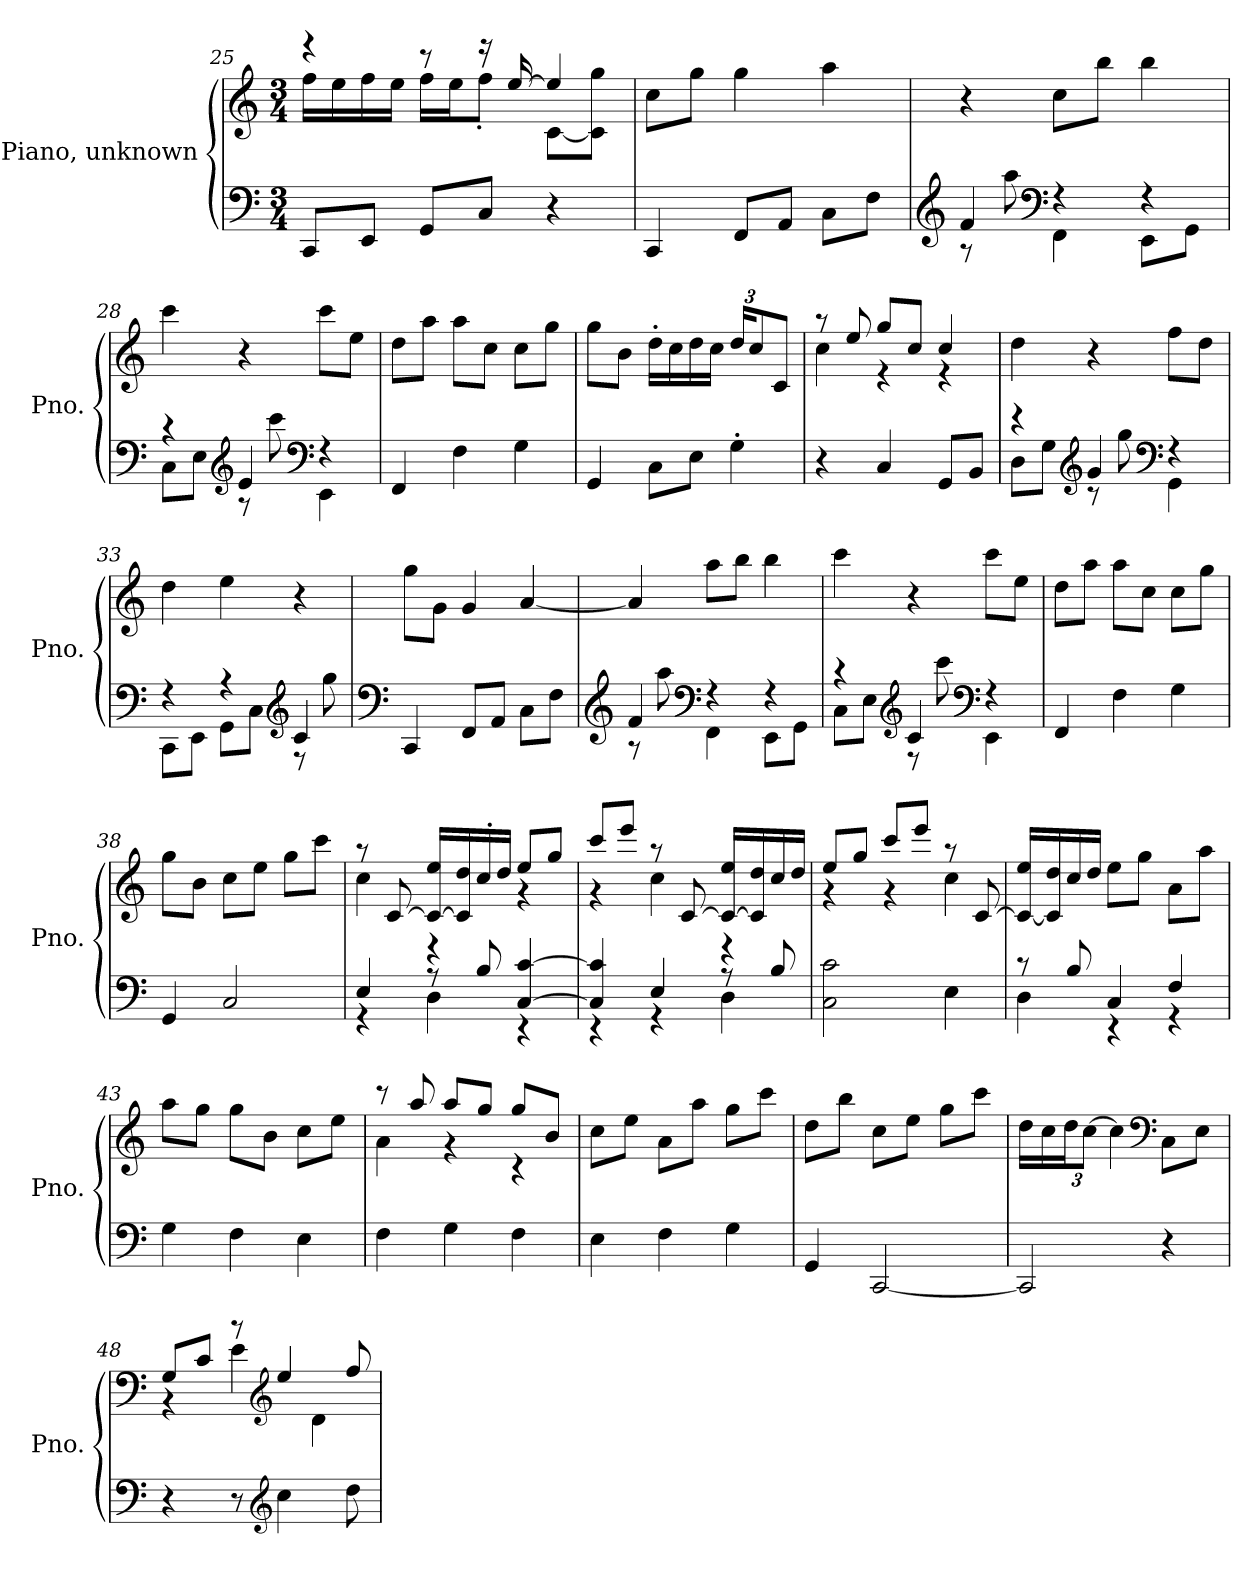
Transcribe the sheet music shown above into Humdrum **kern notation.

**kern	**kern
*part1	*part1
*staff2	*staff1
*I"Piano, unknown	*
*I'Pno.	*
*clefF4	*clefG2
*k[]	*k[]
*M3/4	*M3/4
=25	=25
*	*^
8CC/L	4r	16ff\LL
.	.	16ee\
8EE/J	.	16ff\
.	.	16ee\JJ
8GG/L	8r	16ff\LL
.	.	16ee\J
8C/J	16r	8ff'\J
.	[16ee/	.
4r	4ee/]	[8c\L
.	.	8c\] 8gg\J
*	*v	*v
=26	=26
4CC/	8cc\L
.	8gg\J
8FF/L	4gg\
8AA/J	.
8C\L	4aa\
8F\J	.
!!LO:PB:g=z
=27	=27
*clefG2	*
*^	*
4f/	8r	4r
.	8aa\	.
*clefF4	*	*
4r	4FF\	8cc\L
.	.	8bb\J
4r	8EE\L	4bb\
.	8GG\J	.
=28	=28	=28
4r	8C\L	4ccc\
.	8E\J	.
*clefG2	*	*
4e/	8r	4r
.	8ccc\	.
*clefF4	*	*
4r	4EE\	8ccc\L
.	.	8ee\J
*v	*v	*
=29	=29
4FF/	8dd\L
.	8aa\J
4F\	8aa\L
.	8cc\J
4G\	8cc\L
.	8gg\J
=30	=30
4GG/	8gg\L
.	8b\J
8C\L	16dd'\LL
.	16cc\
8E\J	16dd\
.	16cc\JJ
*	*Xbrackettup
4G'\	24dd/KL
.	12cc/
.	8c/J
=31	=31
*	*^
4r	8r	4cc\
.	8ee/	.
4C/	8gg/L	4r
.	8cc/J	.
8GG/L	4cc/	4r
8BB/J	.	.
*	*v	*v
!!LO:LB:g=z
=32	=32
*^	*
4r	8D\L	4dd\
.	8G\J	.
*clefG2	*	*
4g/	8r	4r
.	8gg\	.
*clefF4	*	*
4r	4GG\	8ff\L
.	.	8dd\J
=33	=33	=33
4r	8CC\L	4dd\
.	8EE\J	.
4r	8GG\L	4ee\
.	8C\J	.
*clefG2	*	*
4c/	8r	4r
.	8gg\	.
*v	*v	*
=34	=34
*clefF4	*
4CC/	8gg\L
.	8g\J
8FF/L	4g/
8AA/J	.
8C\L	[4a/
8F\J	.
=35	=35
*clefG2	*
*^	*
4f/	8r	4a/]
.	8aa\	.
*clefF4	*	*
4r	4FF\	8aa\L
.	.	8bb\J
4r	8EE\L	4bb\
.	8GG\J	.
!!LO:LB:g=z
=36	=36	=36
4r	8C\L	4ccc\
.	8E\J	.
*clefG2	*	*
4c/	8r	4r
.	8ccc\	.
*clefF4	*	*
4r	4EE\	8ccc\L
.	.	8ee\J
*v	*v	*
=37	=37
4FF/	8dd\L
.	8aa\J
4F\	8aa\L
.	8cc\J
4G\	8cc\L
.	8gg\J
=38	=38
4GG/	8gg\L
.	8b\J
2C/	8cc\L
.	8ee\J
.	8gg\L
.	8ccc\J
=39	=39
*^	*^
4E/	4r	8r	4cc\
.	.	[8c/	.
8r	4D\	16c/_ 16ee/LL	4r
.	.	16c/] 16dd/	.
8B/	.	16cc'/	.
.	.	16dd/JJ	.
[4C/ [4c/	4r	8ee/L	4r
.	.	8gg/J	.
=40	=40	=40	=40
4C/] 4c/]	4r	8ccc/L	4r
.	.	8eee/J	.
4E/	4r	8r	4cc\
.	.	[8c/	.
8r	4D\	16c/_ 16ee/LL	4r
.	.	16c/] 16dd/	.
8B/	.	16cc/	.
.	.	16dd/JJ	.
*v	*v	*	*
!!LO:LB:g=z	!!
=41	=41	=41
2C\ 2c\	8ee/L	4r
.	8gg/J	.
.	8ccc/L	4r
.	8eee/J	.
4E\	8r	4cc\
.	[8c/	.
*	*v	*v
=42	=42
*^	*
8r	4D\	16c/_ 16ee/LL
.	.	16c/] 16dd/
8B/	.	16cc/
.	.	16dd/JJ
4C/	4r	8ee\L
.	.	8gg\J
4F/	4r	8a\L
.	.	8aa\J
*v	*v	*
=43	=43
4G\	8aa\L
.	8gg\J
4F\	8gg\L
.	8b\J
4E\	8cc\L
.	8ee\J
=44	=44
*	*^
4F\	8r	4a\
.	8aa/	.
4G\	8aa/L	4r
.	8gg/J	.
4F\	8gg/L	4r
.	8b/J	.
*	*v	*v
=45	=45
4E\	8cc\L
.	8ee\J
4F\	8a\L
.	8aa\J
4G\	8gg\L
.	8ccc\J
=46	=46
4GG/	8dd\L
.	8bb\J
[2CC/	8cc\L
.	8ee\J
.	8gg\L
.	8ccc\J
!!LO:LB:g=z
=47	=47
2CC/]	16dd\LL
.	16cc\
.	24dd\J
.	[12cc\J
.	4cc\]
*	*clefF4
4r	8C\L
.	8E\J
=48	=48
*	*^
4r	8G/L	4r
.	8c/J	.
8r	8r	4e\
*clefG2	*clefG2	*
4cc\	4ee/	.
.	.	4d\
8dd\	8ff/	.
*	*v	*v
=	=
*-	*-
